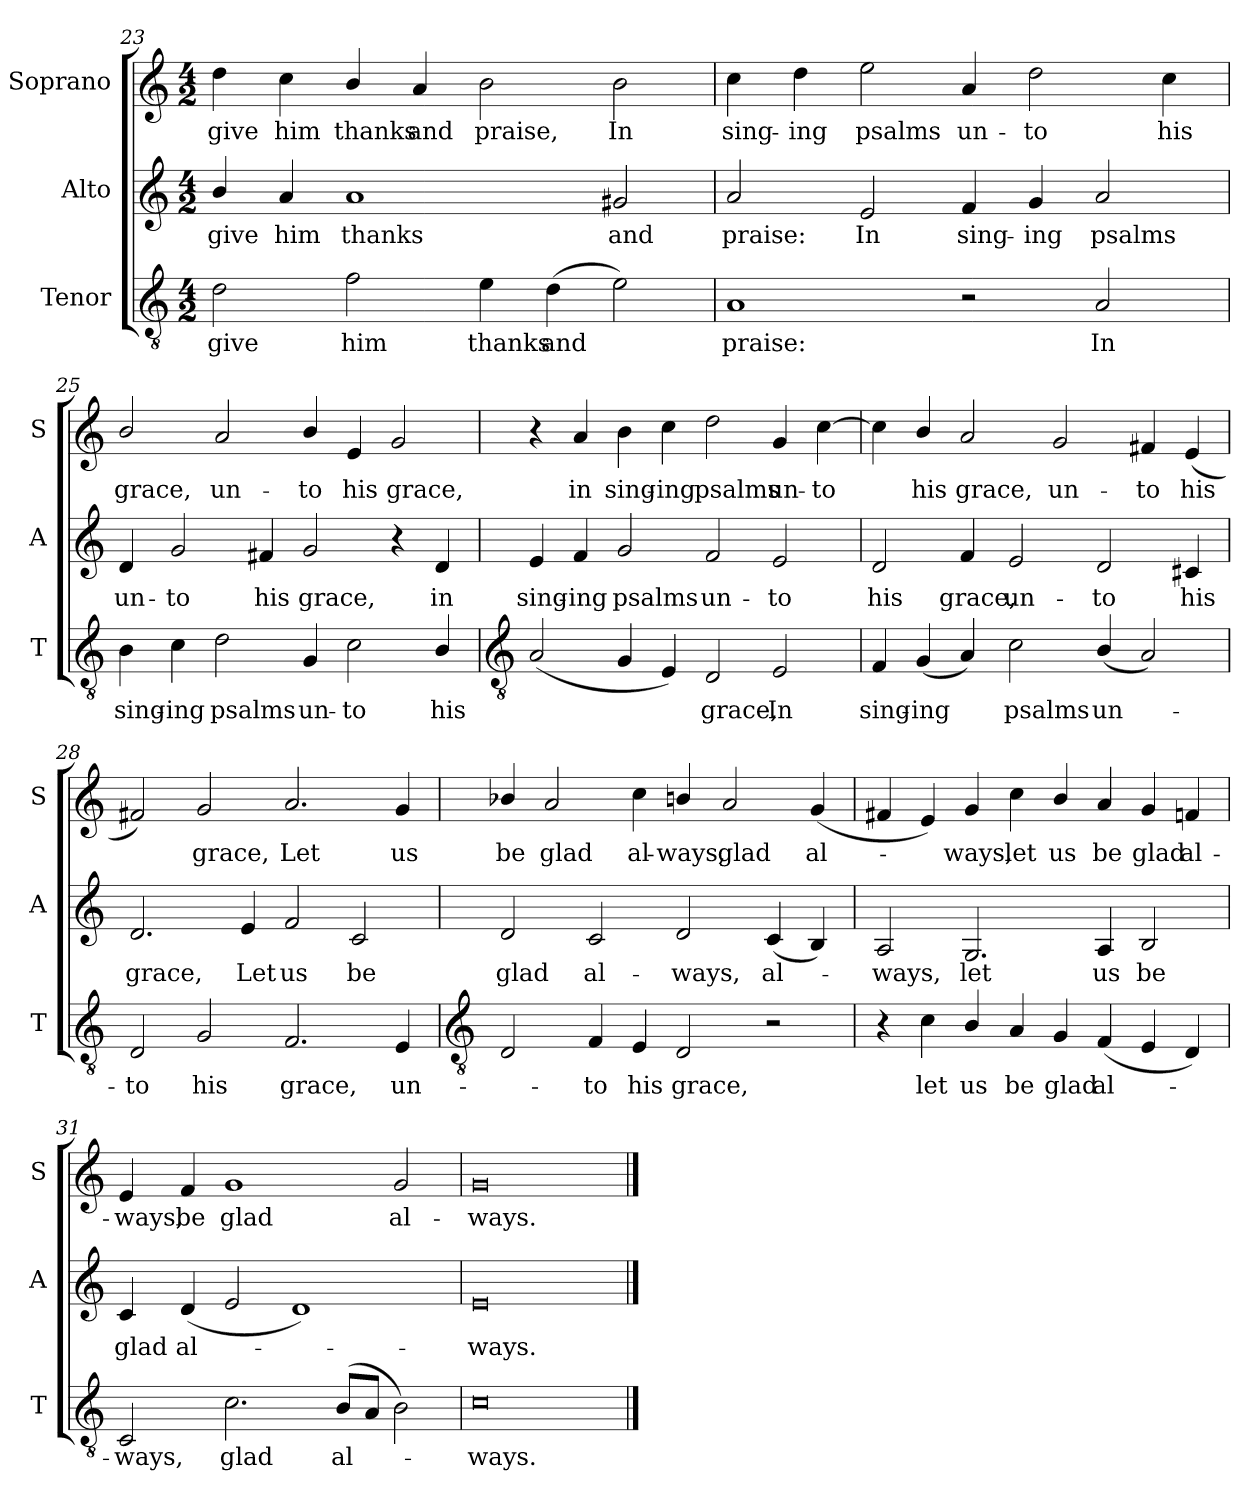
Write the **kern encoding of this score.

**kern	**text	**kern	**text	**kern	**text
*part3	*part3	*part2	*part2	*part1	*part1
*staff3	*staff3	*staff2	*staff2	*staff1	*staff1
*I"Tenor	*	*I"Alto	*	*I"Soprano	*
*I'T	*	*I'A	*	*I'S	*
!!LO:LB:g=z
*clefGv2	*	*clefG2	*	*clefG2	*
*k[]	*	*k[]	*	*k[]	*
*C:	*	*C:	*	*C:	*
*M4/2	*	*M4/2	*	*M4/2	*
=23	=23	=23	=23	=23	=23
!	!LO:LY:b	!	!LO:LY:b	!	!LO:LY:b
2d	give	4b/	give	4dd	give
!	!	!	!LO:LY:b	!	!LO:LY:b
.	.	4a	him	4cc	him
!	!LO:LY:b	!	!LO:LY:b	!	!LO:LY:b
2f	him	1a	thanks	4b/	thanks
!	!	!	!	!	!LO:LY:b
.	.	.	.	4a	and
!	!LO:LY:b	!	!	!	!LO:LY:b
4e	thanks	.	.	2b	praise,
!	!LO:LY:b	!	!	!	!
(>4d	and	.	.	.	.
!	!	!	!LO:LY:b	!	!LO:LY:b
2e)	.	2g#X	and	2b	In
=24	=24	=24	=24	=24	=24
!	!LO:LY:b	!	!LO:LY:b	!	!LO:LY:b
1A	praise:	2a	praise:	4cc	sing-
!	!	!	!	!	!LO:LY:b
.	.	.	.	4dd	-ing
!	!	!	!LO:LY:b	!	!LO:LY:b
.	.	2e	In	2ee	psalms
!	!	!	!LO:LY:b	!	!LO:LY:b
2r	.	4f	sing-	4a	un-
!	!	!	!LO:LY:b	!	!LO:LY:b
.	.	4g	-ing	2dd	-to
!	!LO:LY:b	!	!LO:LY:b	!	!
2A	In	2a	psalms	.	.
!	!	!	!	!	!LO:LY:b
.	.	.	.	4cc	his
=25	=25	=25	=25	=25	=25
!	!LO:LY:b	!	!LO:LY:b	!	!LO:LY:b
4B	sing-	4d	un-	2b/	grace,
!	!LO:LY:b	!	!LO:LY:b	!	!
4c	-ing	2g	-to	.	.
!	!LO:LY:b	!	!	!	!LO:LY:b
2d	psalms	.	.	2a	un-
!	!	!	!LO:LY:b	!	!
.	.	4f#X	his	.	.
!	!LO:LY:b	!	!LO:LY:b	!	!LO:LY:b
4G	un-	2g	grace,	4b/	-to
!	!LO:LY:b	!	!	!	!LO:LY:b
2c	-to	.	.	4e	his
!	!	!	!	!	!LO:LY:b
.	.	4r	.	2g	grace,
!	!LO:LY:b	!	!LO:LY:b	!	!
4B/	his	4d	in	.	.
!!LO:LB:g=z
=26	=26	=26	=26	=26	=26
*clefGv2	*	*	*	*	*
!	!	!	!LO:LY:b	!	!
(<2A	.	4e	sing-	4r	.
!	!	!	!LO:LY:b	!	!LO:LY:b
.	.	4f	-ing	4a	in
!	!	!	!LO:LY:b	!	!LO:LY:b
4G	.	2g	psalms	4b	sing-
!	!	!	!	!	!LO:LY:b
4E)	.	.	.	4cc	-ing
!	!LO:LY:b	!	!LO:LY:b	!	!LO:LY:b
2D	grace,	2f	un-	2dd	psalms
!	!LO:LY:b	!	!LO:LY:b	!	!LO:LY:b
2E	In	2e	-to	4g	un-
!	!	!	!	!	!LO:LY:b
.	.	.	.	[4cc	-to
=27	=27	=27	=27	=27	=27
!	!LO:LY:b	!	!LO:LY:b	!	!
4F	sing-	2d	his	4cc]	.
!	!LO:LY:b	!	!	!	!LO:LY:b
(<4G	-ing	.	.	4b/	his
!	!	!	!LO:LY:b	!	!LO:LY:b
4A)	.	4f	grace,	2a	grace,
!	!LO:LY:b	!	!LO:LY:b	!	!
2c	psalms	2e	un-	.	.
!	!	!	!	!	!LO:LY:b
.	.	.	.	2g	un-
!	!LO:LY:b	!	!LO:LY:b	!	!
(<4B/	un-	2d	-to	.	.
!	!	!	!	!	!LO:LY:b
2A)	.	.	.	4f#X	-to
!	!	!	!LO:LY:b	!	!LO:LY:b
.	.	4c#X	his	(<4e	his
=28	=28	=28	=28	=28	=28
!	!LO:LY:b	!	!LO:LY:b	!	!
2D	to	2.d	grace,	2f#X)	.
!	!LO:LY:b	!	!	!	!LO:LY:b
2G	his	.	.	2g	grace,
!	!	!	!LO:LY:b	!	!
.	.	4e	Let	.	.
!	!LO:LY:b	!	!LO:LY:b	!	!LO:LY:b
2.F	grace,	2f	us	2.a	Let
!	!	!	!LO:LY:b	!	!
.	.	2c	be	.	.
!	!LO:LY:b	!	!	!	!LO:LY:b
4E	un-	.	.	4g	us
!!LO:LB:g=z
=29	=29	=29	=29	=29	=29
*clefGv2	*	*	*	*	*
!	!	!	!LO:LY:b	!	!LO:LY:b
2D	.	2d	glad	4b-X/	be
!	!	!	!	!	!LO:LY:b
.	.	.	.	2a	glad
!	!LO:LY:b	!	!LO:LY:b	!	!
4F	to	2c	al-	.	.
!	!LO:LY:b	!	!	!	!LO:LY:b
4E	his	.	.	4cc	al-
!	!LO:LY:b	!	!LO:LY:b	!	!LO:LY:b
2D	grace,	2d	-ways,	4bn/	-ways,
!	!	!	!	!	!LO:LY:b
.	.	.	.	2a	glad
!	!	!	!LO:LY:b	!	!
2r	.	(<4c	al-	.	.
!	!	!	!	!	!LO:LY:b
.	.	4B)	.	(<4g	al-
=30	=30	=30	=30	=30	=30
!	!	!	!LO:LY:b	!	!
4r	.	2A	ways,	4f#X	.
!	!LO:LY:b	!	!	!	!
4c	let	.	.	4e)	.
!	!LO:LY:b	!	!LO:LY:b	!	!LO:LY:b
4B/	us	2.G	let	4g	ways,
!	!LO:LY:b	!	!	!	!LO:LY:b
4A	be	.	.	4cc	let
!	!LO:LY:b	!	!	!	!LO:LY:b
4G	glad	.	.	4b/	us
!	!LO:LY:b	!	!LO:LY:b	!	!LO:LY:b
(<4F	al-	4A	us	4a	be
!	!	!	!LO:LY:b	!	!LO:LY:b
4E	.	2B	be	4g	glad
!	!	!	!	!	!LO:LY:b
4D)	.	.	.	4fn	al-
=31	=31	=31	=31	=31	=31
!	!LO:LY:b	!	!LO:LY:b	!	!LO:LY:b
2C	ways,	4c	glad	4e	-ways,
!	!	!	!LO:LY:b	!	!LO:LY:b
.	.	(<4d	al-	4f	be
!	!LO:LY:b	!	!	!	!LO:LY:b
2.c	glad	2e	.	1g	glad
.	.	1d)	.	.	.
!	!LO:LY:b	!	!	!	!
(<8BL	al-	.	.	.	.
8AJ	.	.	.	.	.
!	!	!	!	!	!LO:LY:b
2B)	.	.	.	2g	al-
=32	=32	=32	=32	=32	=32
!	!LO:LY:b	!	!LO:LY:b	!	!LO:LY:b
0c	ways.	0e	ways.	0g	-ways.
==	==	==	==	==	==
*-	*-	*-	*-	*-	*-
